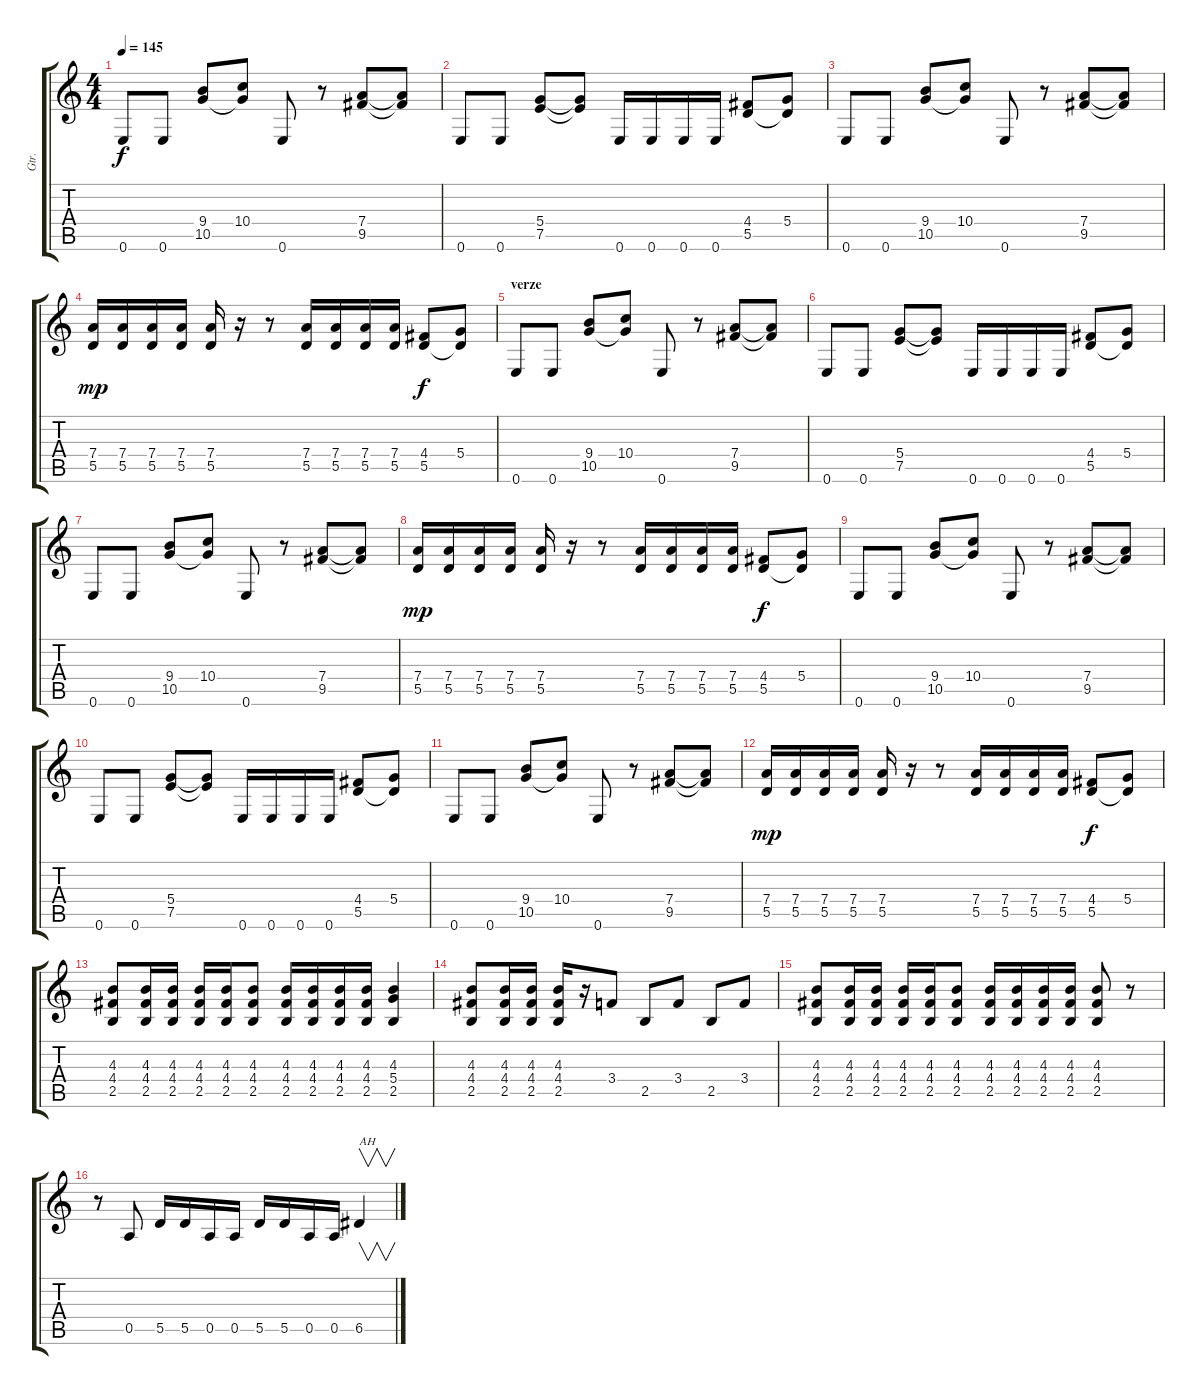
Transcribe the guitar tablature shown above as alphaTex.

\track ("Gtr." "Gtr.") {instrument overdrivenguitar}
\staff {score tabs}
\tuning (E4 B3 G3 D3 A2 E2) {hide}
\ts (4 4)
\tempo 145
\clef g2
\ks c
0.6.8{dy f} 0.6.8 (9.4 10.5).8 (10.4 10.5{t}).8 0.6.8 r.8 (7.4 9.5).8 (7.4{t} 9.5{t}).8 |
0.6.8 0.6.8 (5.4 7.5).8 (5.4{t} 7.5{t}).8 0.6.16 0.6.16 0.6.16 0.6.16 (4.4 5.5).8 (5.4 5.5{t}).8 |
0.6.8 0.6.8 (9.4 10.5).8 (10.4 10.5{t}).8 0.6.8 r.8 (7.4 9.5).8 (7.4{t} 9.5{t}).8 |
(7.4 5.5).16{dy mp} (7.4 5.5).16 (7.4 5.5).16 (7.4 5.5).16 (7.4 5.5).16 r.16 r.8 (7.4 5.5).16 (7.4 5.5).16 (7.4 5.5).16 (7.4 5.5).16 (4.4 5.5).8{dy f} (5.4 5.5{t}).8 |
\section ("" "verze")
0.6.8 0.6.8 (9.4 10.5).8 (10.4 10.5{t}).8 0.6.8 r.8 (7.4 9.5).8 (7.4{t} 9.5{t}).8 |
0.6.8 0.6.8 (5.4 7.5).8 (5.4{t} 7.5{t}).8 0.6.16 0.6.16 0.6.16 0.6.16 (4.4 5.5).8 (5.4 5.5{t}).8 |
0.6.8 0.6.8 (9.4 10.5).8 (10.4 10.5{t}).8 0.6.8 r.8 (7.4 9.5).8 (7.4{t} 9.5{t}).8 |
(7.4 5.5).16{dy mp} (7.4 5.5).16 (7.4 5.5).16 (7.4 5.5).16 (7.4 5.5).16 r.16 r.8 (7.4 5.5).16 (7.4 5.5).16 (7.4 5.5).16 (7.4 5.5).16 (4.4 5.5).8{dy f} (5.4 5.5{t}).8 |
0.6.8 0.6.8 (9.4 10.5).8 (10.4 10.5{t}).8 0.6.8 r.8 (7.4 9.5).8 (7.4{t} 9.5{t}).8 |
0.6.8 0.6.8 (5.4 7.5).8 (5.4{t} 7.5{t}).8 0.6.16 0.6.16 0.6.16 0.6.16 (4.4 5.5).8 (5.4 5.5{t}).8 |
0.6.8 0.6.8 (9.4 10.5).8 (10.4 10.5{t}).8 0.6.8 r.8 (7.4 9.5).8 (7.4{t} 9.5{t}).8 |
(7.4 5.5).16{dy mp} (7.4 5.5).16 (7.4 5.5).16 (7.4 5.5).16 (7.4 5.5).16 r.16 r.8 (7.4 5.5).16 (7.4 5.5).16 (7.4 5.5).16 (7.4 5.5).16 (4.4 5.5).8{dy f} (5.4 5.5{t}).8 |
(4.3 4.4 2.5).8 (4.3 4.4 2.5).16 (4.3 4.4 2.5).16 (4.3 4.4 2.5).16 (4.3 4.4 2.5).16 (4.3 4.4 2.5).8 (4.3 4.4 2.5).16 (4.3 4.4 2.5).16 (4.3 4.4 2.5).16 (4.3 4.4 2.5).16 (4.3 5.4 2.5).4 |
(4.3 4.4 2.5).8 (4.3 4.4 2.5).16 (4.3 4.4 2.5).16 (4.3 4.4 2.5).16 r.16 3.4.8 2.5.8 3.4.8 2.5.8 3.4.8 |
(4.3 4.4 2.5).8 (4.3 4.4 2.5).16 (4.3 4.4 2.5).16 (4.3 4.4 2.5).16 (4.3 4.4 2.5).16 (4.3 4.4 2.5).8 (4.3 4.4 2.5).16 (4.3 4.4 2.5).16 (4.3 4.4 2.5).16 (4.3 4.4 2.5).16 (4.3 4.4 2.5).8 r.8 |
r.8 0.5.8 5.5.16 5.5.16 0.5.16 0.5.16 5.5.16 5.5.16 0.5.16 0.5.16 6.5.4{v txt "AH"}
